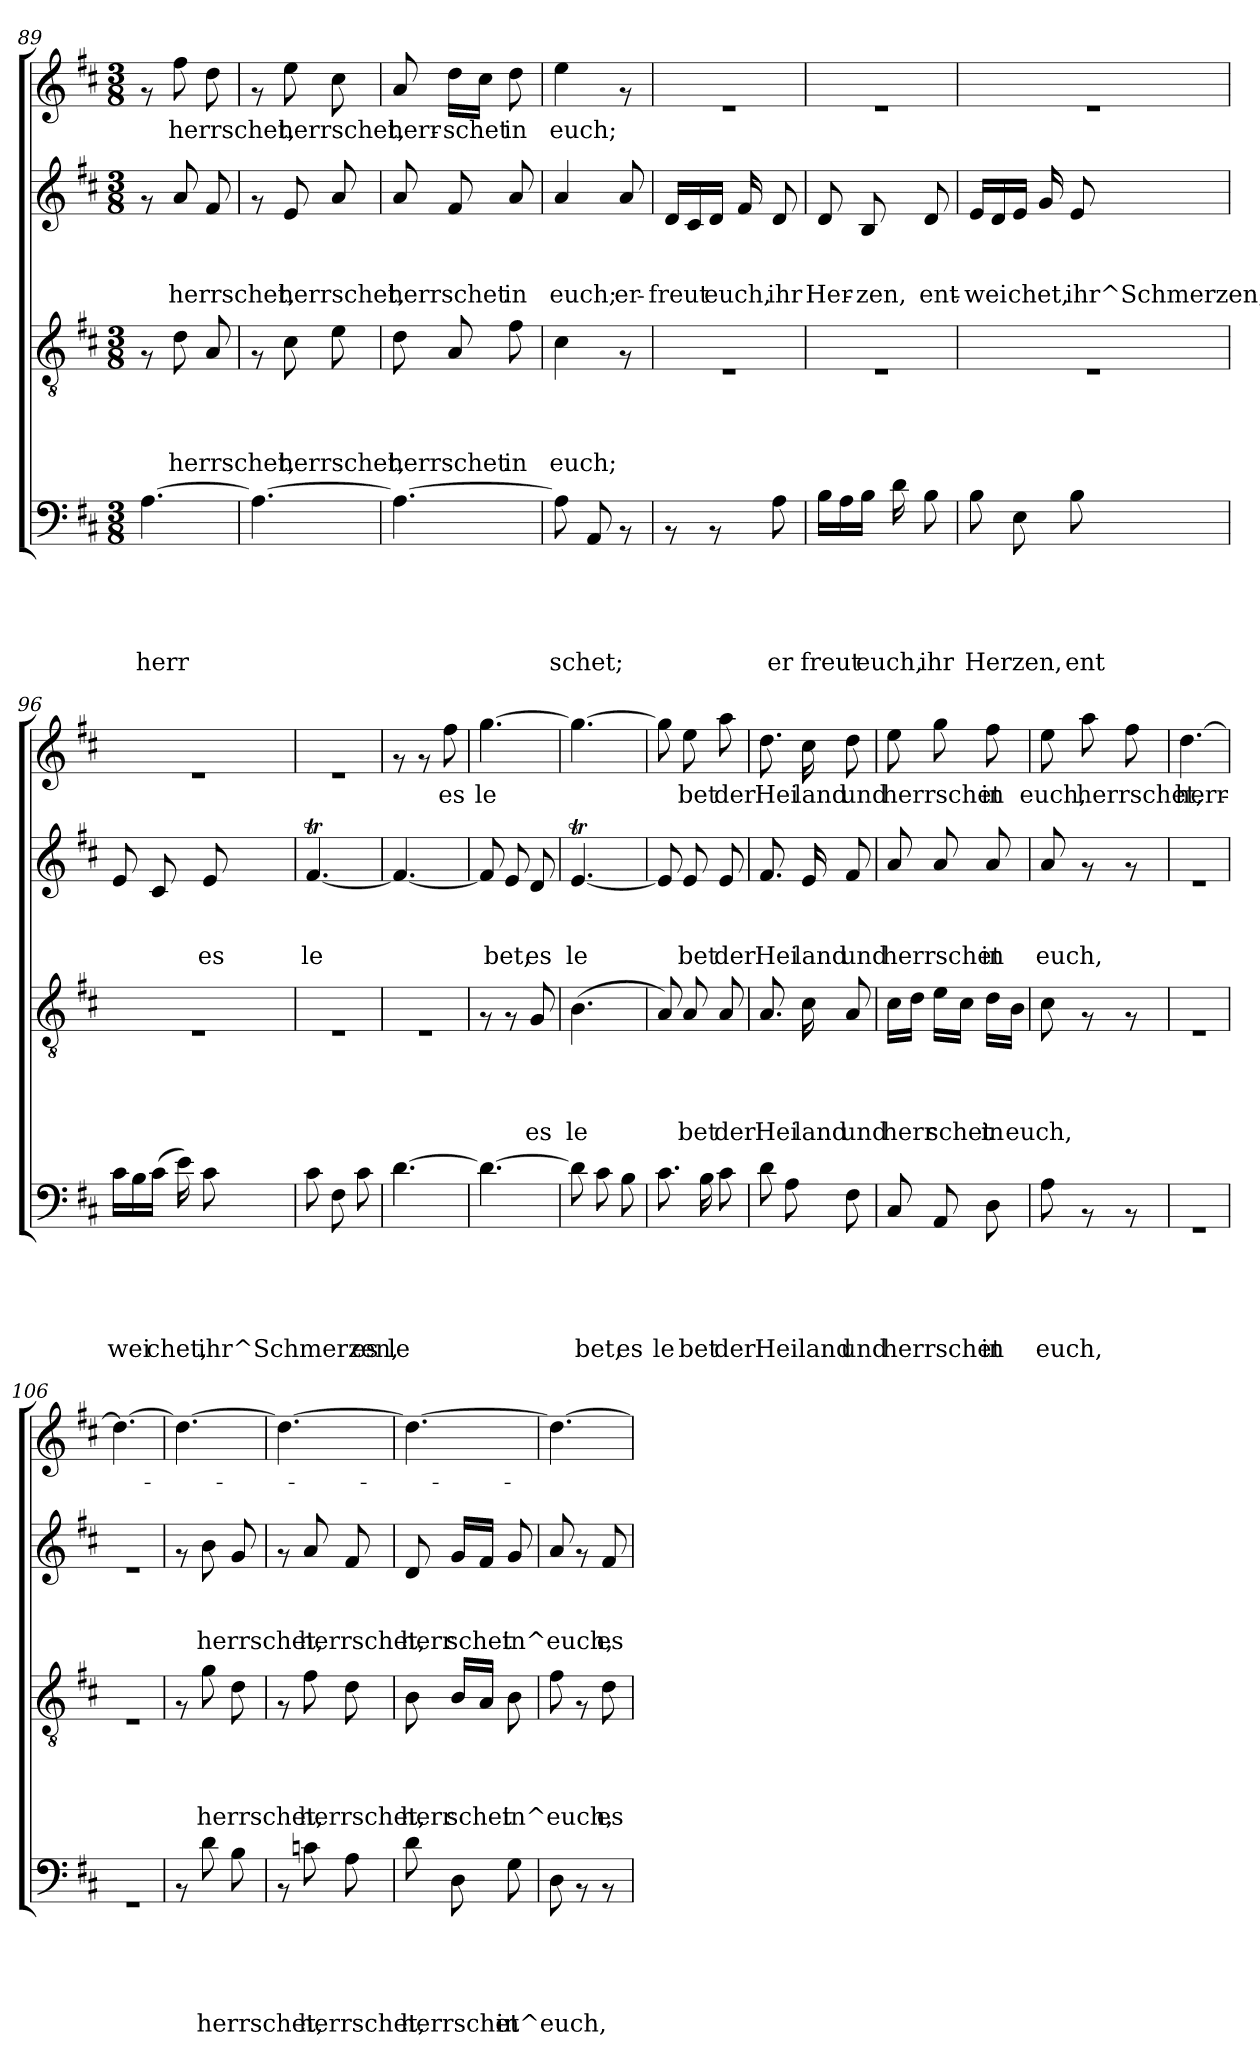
**kern	**text	**text	**text	**text	**text	**kern	**text	**text	**text	**text	**kern	**text	**text	**text	**kern	**text
*part4	*part4	*part4	*part4	*part4	*part4	*part3	*part3	*part3	*part3	*part3	*part2	*part2	*part2	*part2	*part1	*part1
*staff4	*staff4	*staff4	*staff4	*staff4	*staff4	*staff3	*staff3	*staff3	*staff3	*staff3	*staff2	*staff2	*staff2	*staff2	*staff1	*staff1
*clefF4	*	*	*	*	*	*clefGv2	*	*	*	*	*clefG2	*	*	*	*clefG2	*
*k[f#c#]	*	*	*	*	*	*k[f#c#]	*	*	*	*	*k[f#c#]	*	*	*	*k[f#c#]	*
*D:	*	*	*	*	*	*D:	*	*	*	*	*D:	*	*	*	*D:	*
*M3/8	*	*	*	*	*	*M3/8	*	*	*	*	*M3/8	*	*	*	*M3/8	*
=89	=89	=89	=89	=89	=89	=89	=89	=89	=89	=89	=89	=89	=89	=89	=89	=89
!	!	!	!	!	!LO:LY:b	!	!	!	!	!	!	!	!	!	!	!
[>4.A\	.	.	.	.	herr	8rF	.	.	.	.	8rf	.	.	.	8rf	.
!	!	!	!	!	!	!	!	!	!	!LO:LY:b	!	!	!	!LO:LY:b	!	!LO:LY:b
.	.	.	.	.	.	8d\	.	.	.	herrschet,	8a/	.	.	herrschet,	8ff#\	herrschet,
.	.	.	.	.	.	8A/	.	.	.	.	8f#/	.	.	.	8dd\	.
=90	=90	=90	=90	=90	=90	=90	=90	=90	=90	=90	=90	=90	=90	=90	=90	=90
4.A\_	.	.	.	.	.	8rF	.	.	.	.	8rf	.	.	.	8rf	.
!	!	!	!	!	!	!	!	!	!	!LO:LY:b	!	!	!	!LO:LY:b	!	!LO:LY:b
.	.	.	.	.	.	8c#\	.	.	.	herrschet,	8e/	.	.	herrschet,	8ee\	herrschet,
.	.	.	.	.	.	8e\	.	.	.	.	8a/	.	.	.	8cc#\	.
=91	=91	=91	=91	=91	=91	=91	=91	=91	=91	=91	=91	=91	=91	=91	=91	=91
!	!	!	!	!	!	!	!	!	!	!LO:LY:b	!	!	!	!LO:LY:b	!	!LO:LY:b
4.A\_	.	.	.	.	.	8d\	.	.	.	herrschet	8a/	.	.	herrschet	8a/	herr-
!	!	!	!	!	!	!	!	!	!	!	!	!	!	!	!	!LO:LY:b
.	.	.	.	.	.	8A/	.	.	.	.	8f#/	.	.	.	16dd\LL	-schet
.	.	.	.	.	.	.	.	.	.	.	.	.	.	.	16cc#\JJ	.
!	!	!	!	!	!	!	!	!	!	!LO:LY:b	!	!	!	!LO:LY:b	!	!LO:LY:b
.	.	.	.	.	.	8f#\	.	.	.	in	8a/	.	.	in	8dd\	in
=92	=92	=92	=92	=92	=92	=92	=92	=92	=92	=92	=92	=92	=92	=92	=92	=92
!	!	!	!	!	!LO:LY:b	!	!	!	!	!LO:LY:b	!	!	!	!LO:LY:b	!	!LO:LY:b
8A\]	.	.	.	.	schet;	4c#\	.	.	.	euch;	4a/	.	.	euch;	4ee\	euch;
8AA/	.	.	.	.	.	.	.	.	.	.	.	.	.	.	.	.
!	!	!	!	!	!	!	!	!	!	!	!	!	!	!LO:LY:b	!	!
8rAA	.	.	.	.	.	8rF	.	.	.	.	8a/	.	.	er-	8rf	.
=93	=93	=93	=93	=93	=93	=93	=93	=93	=93	=93	=93	=93	=93	=93	=93	=93
!	!	!	!	!	!	!	!	!	!	!	!	!	!	!LO:LY:b	!	!
8rAA	.	.	.	.	.	4.rE	.	.	.	.	16d/LL	.	.	-freut	4.re	.
.	.	.	.	.	.	.	.	.	.	.	16c#/	.	.	.	.	.
!	!	!	!	!	!	!	!	!	!	!	!	!	!	!LO:LY:b	!	!
8rAA	.	.	.	.	.	.	.	.	.	.	16d/JJ	.	.	euch,	.	.
.	.	.	.	.	.	.	.	.	.	.	16f#/	.	.	.	.	.
!	!	!	!	!	!LO:LY:b	!	!	!	!	!	!	!	!	!LO:LY:b	!	!
8A\	.	.	.	.	er	.	.	.	.	.	8d/	.	.	ihr	.	.
=94	=94	=94	=94	=94	=94	=94	=94	=94	=94	=94	=94	=94	=94	=94	=94	=94
!	!	!	!	!	!LO:LY:b	!	!	!	!	!	!	!	!	!LO:LY:b	!	!
16B\LL	.	.	.	.	freut	4.rE	.	.	.	.	8d/	.	.	Her-	4.re	.
16A\	.	.	.	.	.	.	.	.	.	.	.	.	.	.	.	.
!	!	!	!	!	!LO:LY:b	!	!	!	!	!	!	!	!	!LO:LY:b	!	!
16B\JJ	.	.	.	.	euch,	.	.	.	.	.	8B/	.	.	-zen,	.	.
16d\	.	.	.	.	.	.	.	.	.	.	.	.	.	.	.	.
!	!	!	!	!	!LO:LY:b	!	!	!	!	!	!	!	!	!LO:LY:b	!	!
8B\	.	.	.	.	ihr	.	.	.	.	.	8d/	.	.	ent-	.	.
!!LO:LB:g=z
=95	=95	=95	=95	=95	=95	=95	=95	=95	=95	=95	=95	=95	=95	=95	=95	=95
!	!	!	!	!	!LO:LY:b	!	!	!	!	!	!	!	!	!LO:LY:b	!	!
8B\	.	.	.	.	Herzen,	4.rE	.	.	.	.	16e/LL	.	.	-wei	4.re	.
.	.	.	.	.	.	.	.	.	.	.	16d/	.	.	.	.	.
!	!	!	!	!	!	!	!	!	!	!	!	!	!	!LO:LY:b	!	!
8E\	.	.	.	.	.	.	.	.	.	.	16e/JJ	.	.	chet,	.	.
.	.	.	.	.	.	.	.	.	.	.	16g/	.	.	.	.	.
!	!	!	!	!	!LO:LY:b	!	!	!	!	!	!	!	!	!LO:LY:b	!	!
8B\	.	.	.	.	ent	.	.	.	.	.	8e/	.	.	ihr^Schmerzen,	.	.
=96	=96	=96	=96	=96	=96	=96	=96	=96	=96	=96	=96	=96	=96	=96	=96	=96
!	!	!	!	!	!LO:LY:b	!	!	!	!	!	!	!	!	!	!	!
16c#\LL	.	.	.	.	wei	4.rE	.	.	.	.	8e/	.	.	.	4.re	.
16B\	.	.	.	.	.	.	.	.	.	.	.	.	.	.	.	.
!	!	!	!	!	!LO:LY:b	!	!	!	!	!	!	!	!	!	!	!
(<16c#\JJ	.	.	.	.	chet,	.	.	.	.	.	8c#/	.	.	.	.	.
16e\)	.	.	.	.	.	.	.	.	.	.	.	.	.	.	.	.
!	!	!	!	!	!LO:LY:b	!	!	!	!	!	!	!	!	!LO:LY:b	!	!
8c#\	.	.	.	.	ihr^Schmerzen,	.	.	.	.	.	8e/	.	.	es	.	.
=97	=97	=97	=97	=97	=97	=97	=97	=97	=97	=97	=97	=97	=97	=97	=97	=97
!	!	!	!	!	!	!	!	!	!	!	!	!	!	!LO:LY:b	!	!
8c#\	.	.	.	.	.	4.rE	.	.	.	.	[<4.f#t/	.	.	le	4.re	.
8F#\	.	.	.	.	.	.	.	.	.	.	.	.	.	.	.	.
!	!	!	!	!	!LO:LY:b	!	!	!	!	!	!	!	!	!	!	!
8c#\	.	.	.	.	es	.	.	.	.	.	.	.	.	.	.	.
=98	=98	=98	=98	=98	=98	=98	=98	=98	=98	=98	=98	=98	=98	=98	=98	=98
!	!	!	!	!	!LO:LY:b	!	!	!	!	!	!	!	!	!	!	!
[>4.d\	.	.	.	.	le	4.rE	.	.	.	.	4.f#/_	.	.	.	8rf	.
.	.	.	.	.	.	.	.	.	.	.	.	.	.	.	8rf	.
!	!	!	!	!	!	!	!	!	!	!	!	!	!	!	!	!LO:LY:b
.	.	.	.	.	.	.	.	.	.	.	.	.	.	.	8ff#\	es
=99	=99	=99	=99	=99	=99	=99	=99	=99	=99	=99	=99	=99	=99	=99	=99	=99
!	!	!	!	!	!	!	!	!	!	!	!	!	!	!	!	!LO:LY:b
4.d\_	.	.	.	.	.	8rF	.	.	.	.	8f#/]	.	.	.	[>4.gg\	le
!	!	!	!	!	!	!	!	!	!	!	!	!	!	!LO:LY:b	!	!
.	.	.	.	.	.	8rF	.	.	.	.	8e/	.	.	bet,	.	.
!	!	!	!	!	!	!	!	!	!	!LO:LY:b	!	!	!	!LO:LY:b	!	!
.	.	.	.	.	.	8G/	.	.	.	es	8d/	.	.	es	.	.
=100	=100	=100	=100	=100	=100	=100	=100	=100	=100	=100	=100	=100	=100	=100	=100	=100
!	!	!	!	!	!	!	!	!	!	!LO:LY:b	!	!	!	!LO:LY:b	!	!
8d\]	.	.	.	.	.	(>4.B\	.	.	.	le	[<4.eT/	.	.	le	4.gg\_	.
!	!	!	!	!	!LO:LY:b	!	!	!	!	!	!	!	!	!	!	!
8c#\	.	.	.	.	bet,	.	.	.	.	.	.	.	.	.	.	.
!	!	!	!	!	!LO:LY:b	!	!	!	!	!	!	!	!	!	!	!
8B\	.	.	.	.	es	.	.	.	.	.	.	.	.	.	.	.
=101	=101	=101	=101	=101	=101	=101	=101	=101	=101	=101	=101	=101	=101	=101	=101	=101
!	!	!	!	!	!LO:LY:b	!	!	!	!	!	!	!	!	!	!	!
8.c#\	.	.	.	.	le	8A/)	.	.	.	.	8e/]	.	.	.	8gg\]	.
!	!	!	!	!	!	!	!	!	!	!LO:LY:b	!	!	!	!LO:LY:b	!	!LO:LY:b
.	.	.	.	.	.	8A/	.	.	.	bet	8e/	.	.	bet	8ee\	bet
!	!	!	!	!	!LO:LY:b	!	!	!	!	!	!	!	!	!	!	!
16B\	.	.	.	.	bet	.	.	.	.	.	.	.	.	.	.	.
!	!	!	!	!	!LO:LY:b	!	!	!	!	!LO:LY:b	!	!	!	!LO:LY:b	!	!LO:LY:b
8c#\	.	.	.	.	der	8A/	.	.	.	der	8e/	.	.	der	8aa\	der
=102	=102	=102	=102	=102	=102	=102	=102	=102	=102	=102	=102	=102	=102	=102	=102	=102
!	!	!	!	!	!LO:LY:b	!	!	!	!	!LO:LY:b	!	!	!	!LO:LY:b	!	!LO:LY:b
8d\	.	.	.	.	Heiland	8.A/	.	.	.	Hei	8.f#/	.	.	Hei	8.dd\	Hei
8A\	.	.	.	.	.	.	.	.	.	.	.	.	.	.	.	.
!	!	!	!	!	!	!	!	!	!	!LO:LY:b	!	!	!	!LO:LY:b	!	!LO:LY:b
.	.	.	.	.	.	16c#\	.	.	.	land	16e/	.	.	land	16cc#\	land
!	!	!	!	!	!LO:LY:b	!	!	!	!	!LO:LY:b	!	!	!	!LO:LY:b	!	!LO:LY:b
8F#\	.	.	.	.	und	8A/	.	.	.	und	8f#/	.	.	und	8dd\	und
!!LO:PB:g=z
=103	=103	=103	=103	=103	=103	=103	=103	=103	=103	=103	=103	=103	=103	=103	=103	=103
!	!	!	!	!	!LO:LY:b	!	!	!	!	!LO:LY:b	!	!	!	!LO:LY:b	!	!LO:LY:b
8C#/	.	.	.	.	herrschet	16c#\LL	.	.	.	herr	8a/	.	.	herrschet	8ee\	herrschet
.	.	.	.	.	.	16d\JJ	.	.	.	.	.	.	.	.	.	.
!	!	!	!	!	!	!	!	!	!	!LO:LY:b	!	!	!	!	!	!
8AA/	.	.	.	.	.	16e\LL	.	.	.	schet	8a/	.	.	.	8gg\	.
.	.	.	.	.	.	16c#\JJ	.	.	.	.	.	.	.	.	.	.
!	!	!	!	!	!LO:LY:b	!	!	!	!	!LO:LY:b	!	!	!	!LO:LY:b	!	!LO:LY:b
8D\	.	.	.	.	in	16d\LL	.	.	.	in	8a/	.	.	in	8ff#\	in
!	!	!	!	!	!	!	!	!	!	!LO:LY:b	!	!	!	!	!	!
.	.	.	.	.	.	16B\JJ	.	.	.	euch,	.	.	.	.	.	.
=104	=104	=104	=104	=104	=104	=104	=104	=104	=104	=104	=104	=104	=104	=104	=104	=104
!	!	!	!	!	!LO:LY:b	!	!	!	!	!	!	!	!	!LO:LY:b	!	!LO:LY:b
8A\	.	.	.	.	euch,	8c#\	.	.	.	.	8a/	.	.	euch,	8ee\	euch,
!	!	!	!	!	!	!	!	!	!	!	!	!	!	!	!	!LO:LY:b
8rAA	.	.	.	.	.	8rF	.	.	.	.	8rf	.	.	.	8aa\	herrschet,
8rAA	.	.	.	.	.	8rF	.	.	.	.	8rf	.	.	.	8ff#\	.
=105	=105	=105	=105	=105	=105	=105	=105	=105	=105	=105	=105	=105	=105	=105	=105	=105
!	!	!	!	!	!	!	!	!	!	!	!	!	!	!	!	!LO:LY:b
4.rGG	.	.	.	.	.	4.rE	.	.	.	.	4.re	.	.	.	[>4.dd\	herr-
=106	=106	=106	=106	=106	=106	=106	=106	=106	=106	=106	=106	=106	=106	=106	=106	=106
4.rGG	.	.	.	.	.	4.rE	.	.	.	.	4.re	.	.	.	4.dd\_	.
=107	=107	=107	=107	=107	=107	=107	=107	=107	=107	=107	=107	=107	=107	=107	=107	=107
8rAA	.	.	.	.	.	8rF	.	.	.	.	8rf	.	.	.	4.dd\_	.
!	!	!	!	!	!LO:LY:b	!	!	!	!	!LO:LY:b	!	!	!	!LO:LY:b	!	!
8d\	.	.	.	.	herrschet,	8g\	.	.	.	herrschet,	8b\	.	.	herrschet,	.	.
8B\	.	.	.	.	.	8d\	.	.	.	.	8g/	.	.	.	.	.
=108	=108	=108	=108	=108	=108	=108	=108	=108	=108	=108	=108	=108	=108	=108	=108	=108
8rAA	.	.	.	.	.	8rF	.	.	.	.	8rf	.	.	.	4.dd\_	.
!	!	!	!	!	!LO:LY:b	!	!	!	!	!LO:LY:b	!	!	!	!LO:LY:b	!	!
8cn\	.	.	.	.	herrschet,	8f#\	.	.	.	herrschet,	8a/	.	.	herrschet,	.	.
8A\	.	.	.	.	.	8d\	.	.	.	.	8f#/	.	.	.	.	.
=109	=109	=109	=109	=109	=109	=109	=109	=109	=109	=109	=109	=109	=109	=109	=109	=109
!	!	!	!	!	!LO:LY:b	!	!	!	!	!LO:LY:b	!	!	!	!LO:LY:b	!	!
8d\	.	.	.	.	herrschet	8B\	.	.	.	herr	8d/	.	.	herr	4.dd\_	.
!	!	!	!	!	!	!	!	!	!	!LO:LY:b	!	!	!	!LO:LY:b	!	!
8D\	.	.	.	.	.	16B/LL	.	.	.	schet	16g/LL	.	.	schet	.	.
.	.	.	.	.	.	16A/JJ	.	.	.	.	16f#/JJ	.	.	.	.	.
!	!	!	!	!	!LO:LY:b	!	!	!	!	!LO:LY:b	!	!	!	!LO:LY:b	!	!
8G\	.	.	.	.	in^euch,	8B\	.	.	.	in^euch,	8g/	.	.	in^euch,	.	.
=110	=110	=110	=110	=110	=110	=110	=110	=110	=110	=110	=110	=110	=110	=110	=110	=110
8D\	.	.	.	.	.	8f#\	.	.	.	.	8a/	.	.	.	4.dd\_	.
8rAA	.	.	.	.	.	8rF	.	.	.	.	8rf	.	.	.	.	.
!	!	!	!	!	!	!	!	!	!	!LO:LY:b	!	!	!	!LO:LY:b	!	!
8rAA	.	.	.	.	.	8d\	.	.	.	es	8f#/	.	.	es	.	.
=	=	=	=	=	=	=	=	=	=	=	=	=	=	=	=	=
*-	*-	*-	*-	*-	*-	*-	*-	*-	*-	*-	*-	*-	*-	*-	*-	*-
